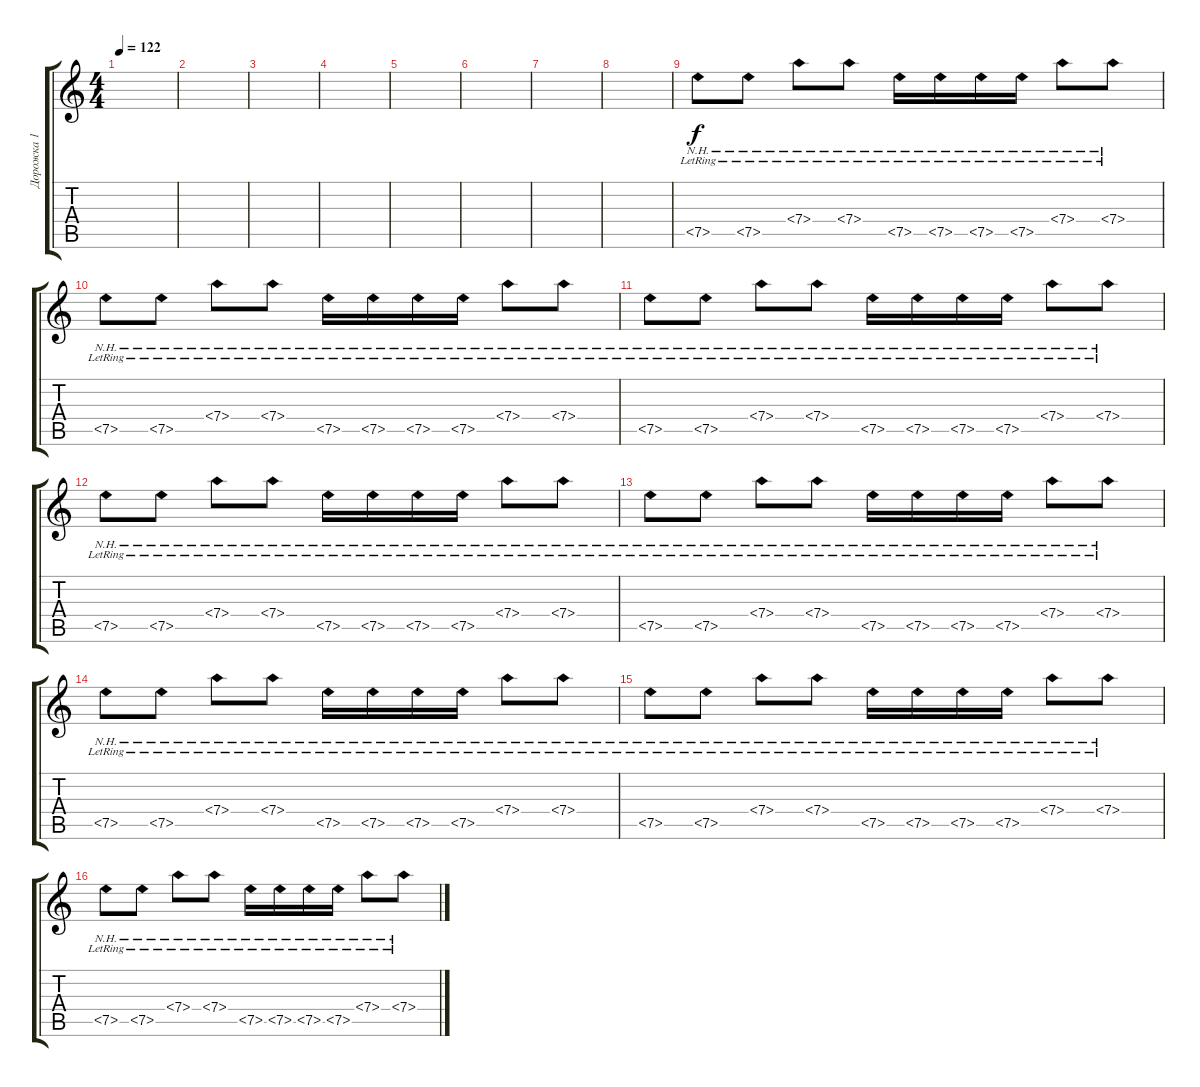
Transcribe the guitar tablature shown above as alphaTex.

\track ("Дорожка 1" "Дорожка 1") {instrument acousticguitarsteel}
\staff {score tabs}
\tuning (E4 B3 G3 D3 A2 E2) {hide}
\ts (4 4)
\tempo 122
\clef g2
\ks c
|
|
|
|
|
|
|
|
7.5{nh lr}.8 7.5{nh lr}.8 7.4{nh lr}.8 7.4{nh lr}.8 7.5{nh lr}.16 7.5{nh lr}.16 7.5{nh lr}.16 7.5{nh lr}.16 7.4{nh lr}.8 7.4{nh lr}.8 |
7.5{nh lr}.8 7.5{nh lr}.8 7.4{nh lr}.8 7.4{nh lr}.8 7.5{nh lr}.16 7.5{nh lr}.16 7.5{nh lr}.16 7.5{nh lr}.16 7.4{nh lr}.8 7.4{nh lr}.8 |
7.5{nh lr}.8 7.5{nh lr}.8 7.4{nh lr}.8 7.4{nh lr}.8 7.5{nh lr}.16 7.5{nh lr}.16 7.5{nh lr}.16 7.5{nh lr}.16 7.4{nh lr}.8 7.4{nh lr}.8 |
7.5{nh lr}.8 7.5{nh lr}.8 7.4{nh lr}.8 7.4{nh lr}.8 7.5{nh lr}.16 7.5{nh lr}.16 7.5{nh lr}.16 7.5{nh lr}.16 7.4{nh lr}.8 7.4{nh lr}.8 |
7.5{nh lr}.8 7.5{nh lr}.8 7.4{nh lr}.8 7.4{nh lr}.8 7.5{nh lr}.16 7.5{nh lr}.16 7.5{nh lr}.16 7.5{nh lr}.16 7.4{nh lr}.8 7.4{nh lr}.8 |
7.5{nh lr}.8 7.5{nh lr}.8 7.4{nh lr}.8 7.4{nh lr}.8 7.5{nh lr}.16 7.5{nh lr}.16 7.5{nh lr}.16 7.5{nh lr}.16 7.4{nh lr}.8 7.4{nh lr}.8 |
7.5{nh lr}.8 7.5{nh lr}.8 7.4{nh lr}.8 7.4{nh lr}.8 7.5{nh lr}.16 7.5{nh lr}.16 7.5{nh lr}.16 7.5{nh lr}.16 7.4{nh lr}.8 7.4{nh lr}.8 |
7.5{nh lr}.8 7.5{nh lr}.8 7.4{nh lr}.8 7.4{nh lr}.8 7.5{nh lr}.16 7.5{nh lr}.16 7.5{nh lr}.16 7.5{nh lr}.16 7.4{nh lr}.8 7.4{nh lr}.8
